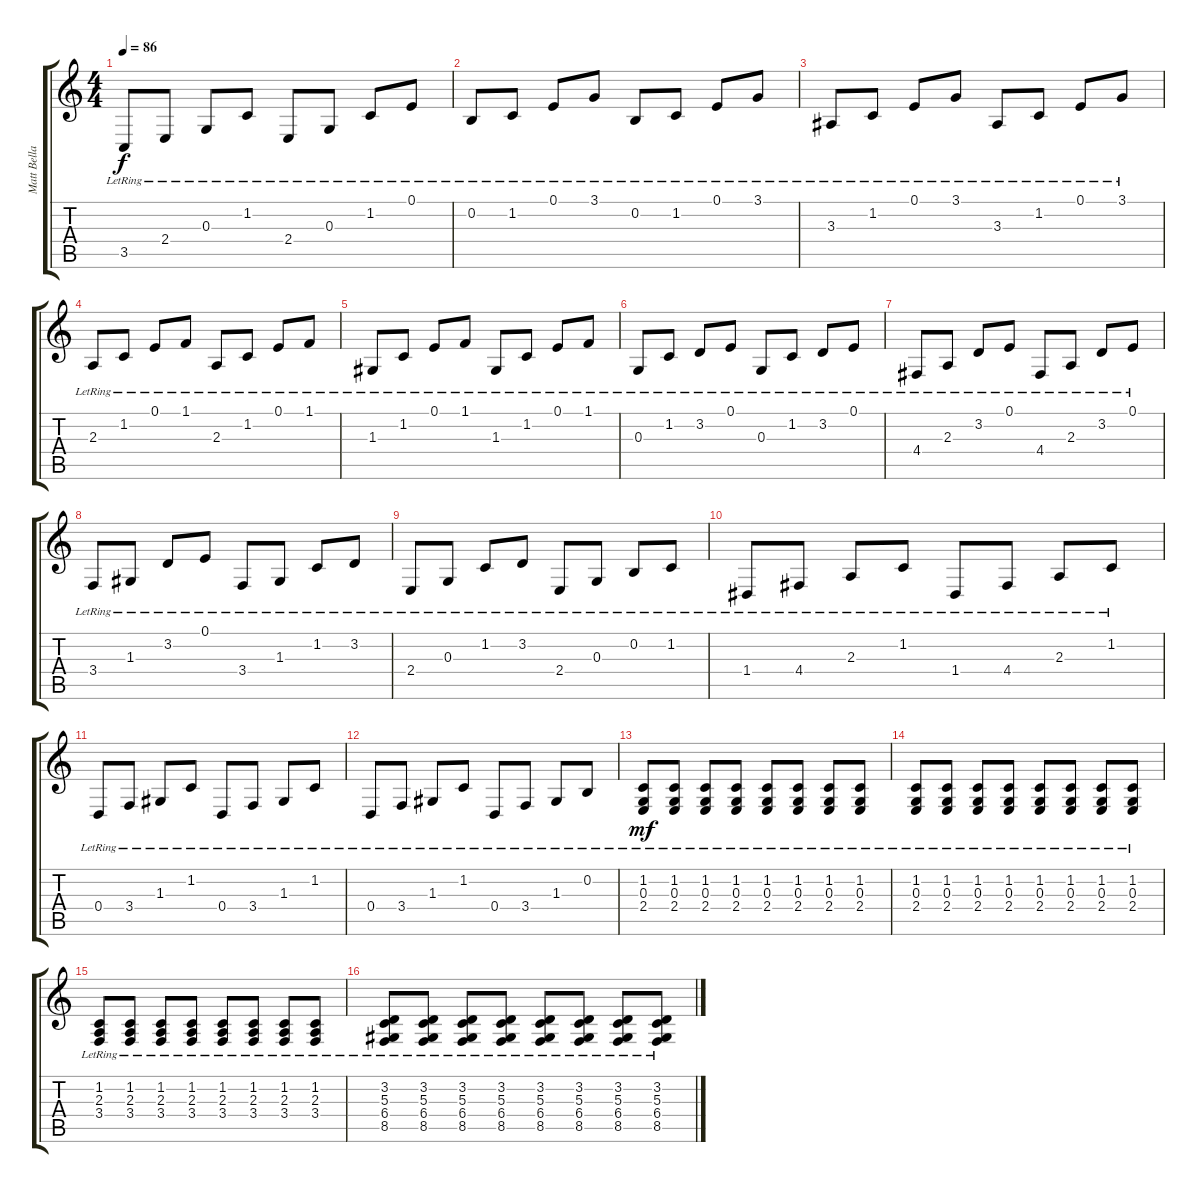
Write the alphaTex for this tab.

\track ("Matt Bellamy" "Matt Bella") {instrument acousticgrandpiano}
\staff {score tabs}
\tuning (E4 B3 G3 D3 A2 E2) {hide}
\ts (4 4)
\tempo 86
\clef g2
\ks c
3.5{lr}.8{dy f} 2.4{lr}.8 0.3{lr}.8 1.2{lr}.8 2.4{lr}.8 0.3{lr}.8 1.2{lr}.8 0.1{lr}.8 |
0.2{lr}.8 1.2{lr}.8 0.1{lr}.8 3.1{lr}.8 0.2{lr}.8 1.2{lr}.8 0.1{lr}.8 3.1{lr}.8 |
3.3{lr}.8 1.2{lr}.8 0.1{lr}.8 3.1{lr}.8 3.3{lr}.8 1.2{lr}.8 0.1{lr}.8 3.1{lr}.8 |
2.3{lr}.8 1.2{lr}.8 0.1{lr}.8 1.1{lr}.8 2.3{lr}.8 1.2{lr}.8 0.1{lr}.8 1.1{lr}.8 |
1.3{lr}.8 1.2{lr}.8 0.1{lr}.8 1.1{lr}.8 1.3{lr}.8 1.2{lr}.8 0.1{lr}.8 1.1{lr}.8 |
0.3{lr}.8 1.2{lr}.8 3.2{lr}.8 0.1{lr}.8 0.3{lr}.8 1.2{lr}.8 3.2{lr}.8 0.1{lr}.8 |
4.4{lr}.8 2.3{lr}.8 3.2{lr}.8 0.1{lr}.8 4.4{lr}.8 2.3{lr}.8 3.2{lr}.8 0.1{lr}.8 |
3.4{lr}.8 1.3{lr}.8 3.2{lr}.8 0.1{lr}.8 3.4{lr}.8 1.3{lr}.8 1.2{lr}.8 3.2{lr}.8 |
2.4{lr}.8 0.3{lr}.8 1.2{lr}.8 3.2{lr}.8 2.4{lr}.8 0.3{lr}.8 0.2{lr}.8 1.2{lr}.8 |
1.4{lr}.8 4.4{lr}.8 2.3{lr}.8 1.2{lr}.8 1.4{lr}.8 4.4{lr}.8 2.3{lr}.8 1.2{lr}.8 |
0.4{lr}.8 3.4{lr}.8 1.3{lr}.8 1.2{lr}.8 0.4{lr}.8 3.4{lr}.8 1.3{lr}.8 1.2{lr}.8 |
0.4{lr}.8 3.4{lr}.8 1.3{lr}.8 1.2{lr}.8 0.4{lr}.8 3.4{lr}.8 1.3{lr}.8 0.2{lr}.8 |
(1.2{lr} 0.3{lr} 2.4{lr}).8{dy mf} (1.2{lr} 0.3{lr} 2.4{lr}).8 (1.2{lr} 0.3{lr} 2.4{lr}).8 (1.2{lr} 0.3{lr} 2.4{lr}).8 (1.2{lr} 0.3{lr} 2.4{lr}).8 (1.2{lr} 0.3{lr} 2.4{lr}).8 (1.2{lr} 0.3{lr} 2.4{lr}).8 (1.2{lr} 0.3{lr} 2.4{lr}).8 |
(1.2{lr} 0.3{lr} 2.4{lr}).8 (1.2 0.3{lr} 2.4{lr}).8 (1.2{lr} 0.3{lr} 2.4{lr}).8 (1.2{lr} 0.3{lr} 2.4{lr}).8 (1.2{lr} 0.3{lr} 2.4{lr}).8 (1.2{lr} 0.3{lr} 2.4{lr}).8 (1.2{lr} 0.3{lr} 2.4{lr}).8 (1.2{lr} 0.3{lr} 2.4{lr}).8 |
(1.2{lr} 2.3{lr} 3.4{lr}).8 (1.2{lr} 2.3{lr} 3.4).8 (1.2{lr} 2.3{lr} 3.4).8 (1.2{lr} 2.3{lr} 3.4{lr}).8 (1.2{lr} 2.3{lr} 3.4{lr}).8 (1.2{lr} 2.3{lr} 3.4{lr}).8 (1.2{lr} 2.3{lr} 3.4{lr}).8 (1.2{lr} 2.3{lr} 3.4{lr}).8 |
(3.2{lr} 5.3{lr} 6.4{lr} 8.5{lr}).8 (3.2{lr} 5.3{lr} 6.4{lr} 8.5{lr}).8 (3.2{lr} 5.3{lr} 6.4{lr} 8.5{lr}).8 (3.2{lr} 5.3{lr} 6.4{lr} 8.5{lr}).8 (3.2{lr} 5.3{lr} 6.4{lr} 8.5{lr}).8 (3.2{lr} 5.3{lr} 6.4{lr} 8.5{lr}).8 (3.2{lr} 5.3{lr} 6.4{lr} 8.5{lr}).8 (3.2{lr} 5.3{lr} 6.4{lr} 8.5{lr}).8
